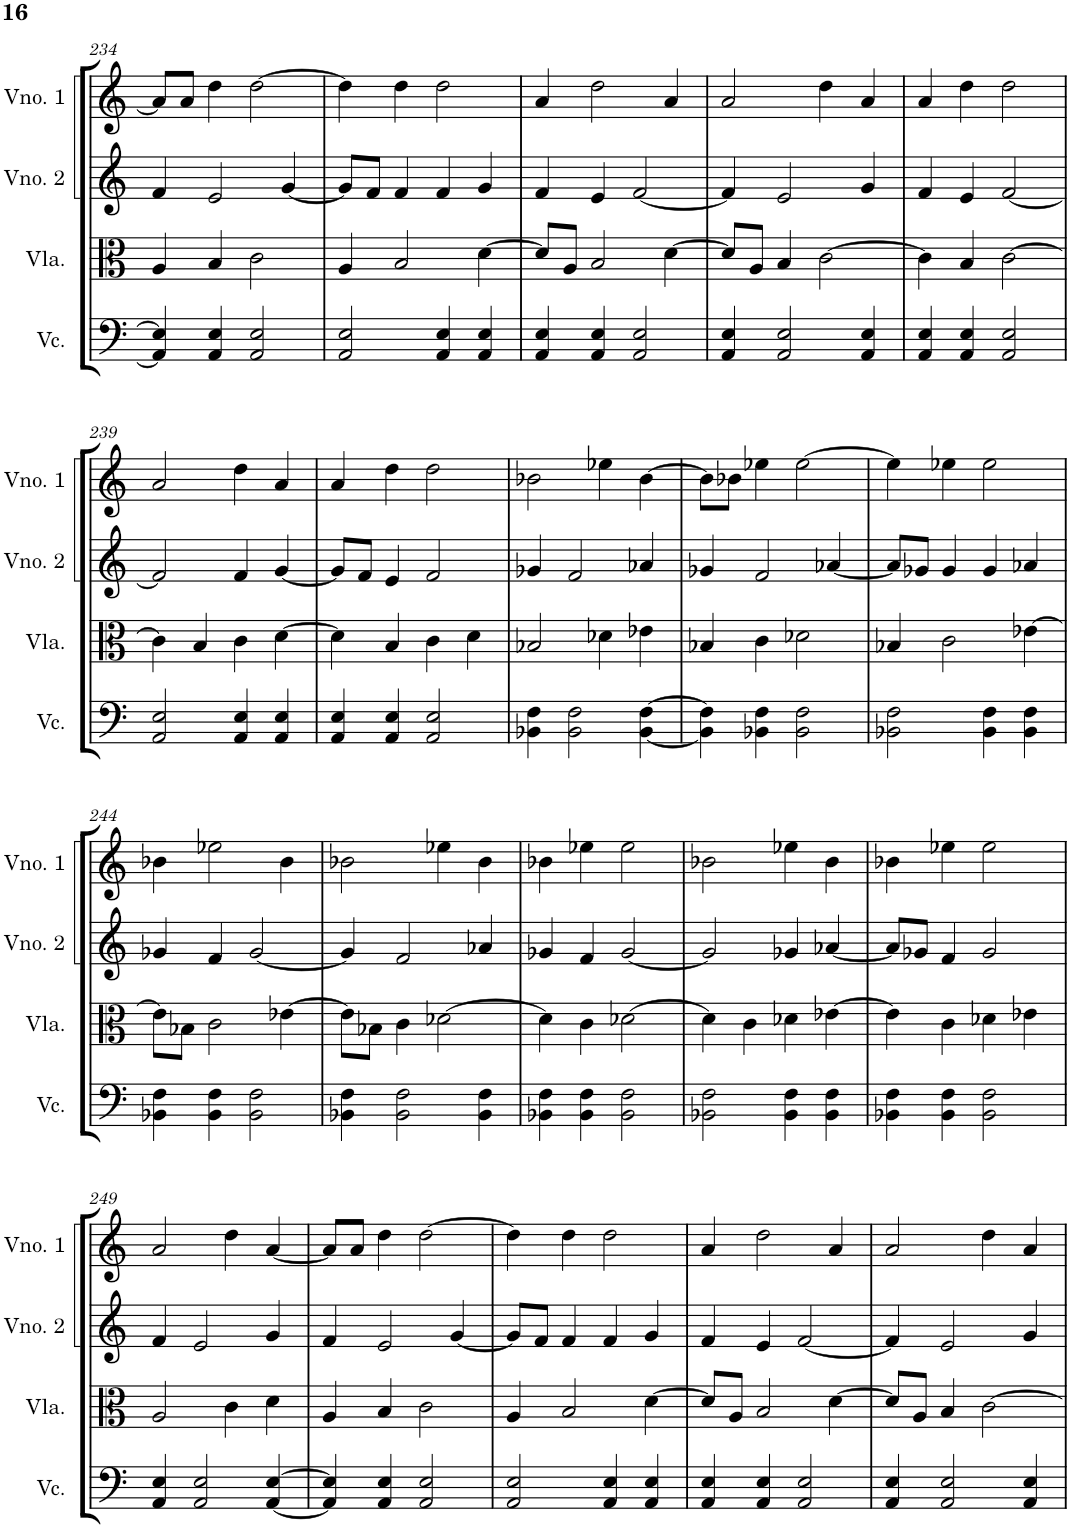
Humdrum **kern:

**kern	**kern	**kern	**kern
*part4	*part3	*part2	*part1
*staff4	*staff3	*staff2	*staff1
*I"Violoncelo	*I"Viola	*I"Violino 2	*I"Violino 1
*I'Vc.	*I'Vla.	*I'Vno. 2	*I'Vno. 1
!!LO:PB:g=z
*clefF4	*clefC3	*clefG2	*clefG2
*k[]	*k[]	*k[]	*k[]
*M4/4	*M4/4	*M4/4	*M4/4
=234	=234	=234	=234
4AA/] 4E/]	4A/	4f/	8a/L]
.	.	.	8a/J
4AA/ 4E/	4B/	2e/	4dd\
2AA/ 2E/	2c\	.	[2dd\
.	.	[4g/	.
=235	=235	=235	=235
2AA/ 2E/	4A/	8g/L]	4dd\]
.	.	8f/J	.
.	2B/	4f/	4dd\
4AA/ 4E/	.	4f/	2dd\
4AA/ 4E/	[4d\	4g/	.
=236	=236	=236	=236
4AA/ 4E/	8d/L]	4f/	4a/
.	8A/J	.	.
4AA/ 4E/	2B/	4e/	2dd\
2AA/ 2E/	.	[2f/	.
.	[4d\	.	4a/
=237	=237	=237	=237
4AA/ 4E/	8d/L]	4f/]	2a/
.	8A/J	.	.
2AA/ 2E/	4B/	2e/	.
.	[2c\	.	4dd\
4AA/ 4E/	.	4g/	4a/
=238	=238	=238	=238
4AA/ 4E/	4c\]	4f/	4a/
4AA/ 4E/	4B/	4e/	4dd\
2AA/ 2E/	[2c\	[2f/	2dd\
!!LO:LB:g=z
=239	=239	=239	=239
2AA/ 2E/	4c\]	2f/]	2a/
.	4B/	.	.
4AA/ 4E/	4c\	4f/	4dd\
4AA/ 4E/	[4d\	[4g/	4a/
=240	=240	=240	=240
4AA/ 4E/	4d\]	8g/L]	4a/
.	.	8f/J	.
4AA/ 4E/	4B/	4e/	4dd\
2AA/ 2E/	4c\	2f/	2dd\
.	4d\	.	.
=241	=241	=241	=241
4BB-X\ 4F\	2B-X/	4g-X/	2b-X\
2BB-\ 2F\	.	2f/	.
.	4d-X\	.	4ee-X\
[4BB-\ [4F\	4e-X\	4a-X/	[4b-\
=242	=242	=242	=242
4BB-\] 4F\]	4B-X/	4g-X/	8b-\L]
.	.	.	8b-X\J
4BB-X\ 4F\	4c\	2f/	4ee-X\
2BB-\ 2F\	2d-X\	.	[2ee-\
.	.	[4a-X/	.
=243	=243	=243	=243
2BB-X\ 2F\	4B-X/	8a-/L]	4ee-\]
.	.	8g-X/J	.
.	2c\	4g-/	4ee-X\
4BB-\ 4F\	.	4g-/	2ee-\
4BB-\ 4F\	[4e-X\	4a-X/	.
!!LO:LB:g=z
=244	=244	=244	=244
4BB-X\ 4F\	8e-\L]	4g-X/	4b-X\
.	8B-X\J	.	.
4BB-\ 4F\	2c\	4f/	2ee-X\
2BB-\ 2F\	.	[2g-/	.
.	[4e-X\	.	4b-\
=245	=245	=245	=245
4BB-X\ 4F\	8e-\L]	4g-/]	2b-X\
.	8B-X\J	.	.
2BB-\ 2F\	4c\	2f/	.
.	[2d-X\	.	4ee-X\
4BB-\ 4F\	.	4a-X/	4b-\
=246	=246	=246	=246
4BB-X\ 4F\	4d-\]	4g-X/	4b-X\
4BB-\ 4F\	4c\	4f/	4ee-X\
2BB-\ 2F\	[2d-X\	[2g-/	2ee-\
=247	=247	=247	=247
2BB-X\ 2F\	4d-\]	2g-/]	2b-X\
.	4c\	.	.
4BB-\ 4F\	4d-X\	4g-X/	4ee-X\
4BB-\ 4F\	[4e-X\	[4a-X/	4b-\
=248	=248	=248	=248
4BB-X\ 4F\	4e-\]	8a-/L]	4b-X\
.	.	8g-X/J	.
4BB-\ 4F\	4c\	4f/	4ee-X\
2BB-\ 2F\	4d-X\	2g-/	2ee-\
.	4e-X\	.	.
!!LO:LB:g=z
=249	=249	=249	=249
4AA/ 4E/	2A/	4f/	2a/
2AA/ 2E/	.	2e/	.
.	4c\	.	4dd\
[4AA/ [4E/	4d\	4g/	[4a/
=250	=250	=250	=250
4AA/] 4E/]	4A/	4f/	8a/L]
.	.	.	8a/J
4AA/ 4E/	4B/	2e/	4dd\
2AA/ 2E/	2c\	.	[2dd\
.	.	[4g/	.
=251	=251	=251	=251
2AA/ 2E/	4A/	8g/L]	4dd\]
.	.	8f/J	.
.	2B/	4f/	4dd\
4AA/ 4E/	.	4f/	2dd\
4AA/ 4E/	[4d\	4g/	.
=252	=252	=252	=252
4AA/ 4E/	8d/L]	4f/	4a/
.	8A/J	.	.
4AA/ 4E/	2B/	4e/	2dd\
2AA/ 2E/	.	[2f/	.
.	[4d\	.	4a/
=253	=253	=253	=253
4AA/ 4E/	8d/L]	4f/]	2a/
.	8A/J	.	.
2AA/ 2E/	4B/	2e/	.
.	[2c\	.	4dd\
4AA/ 4E/	.	4g/	4a/
=	=	=	=
*-	*-	*-	*-
